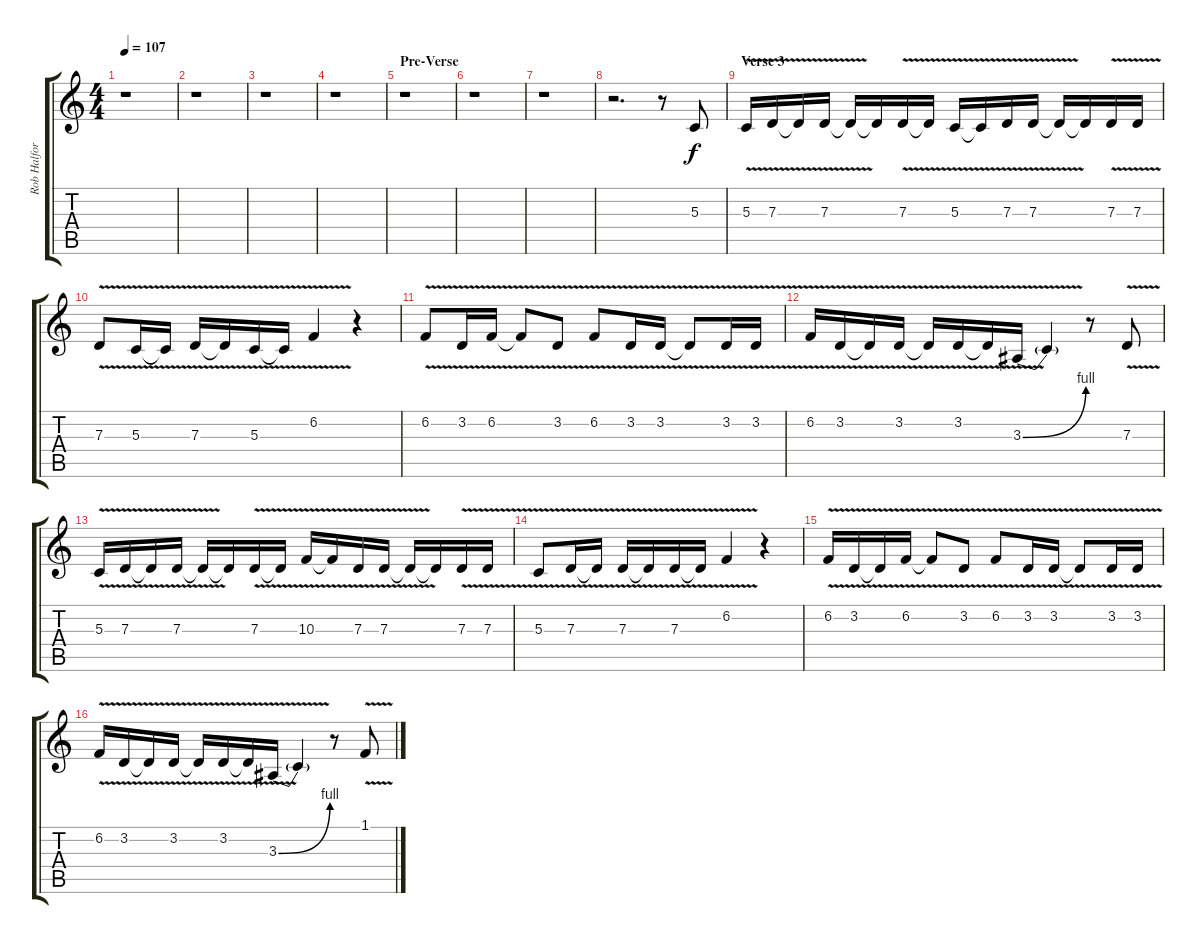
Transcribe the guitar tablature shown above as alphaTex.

\track ("Rob Halford" "Rob Halfor") {instrument lead1square}
\staff {score tabs}
\tuning (E4 B3 G3 D3 A2 D2) {hide}
\ts (4 4)
\tempo 107
\clef g2
\ks c
r.1{dy f} |
r.1 |
r.1 |
r.1 |
\section ("" "Pre-Verse")
r.1 |
r.1 |
r.1 |
r.2{d} r.8 5.3.8 |
\section ("" "Verse 3")
5.3{v}.16 7.3{v}.16 7.3{t}.16 7.3{v}.16 7.3{t}.16 7.3{t}.16 7.3{v}.16 7.3{t}.16 5.3{v}.16 5.3{t}.16 7.3{v}.16 7.3{v}.16 7.3{t}.16 7.3{t}.16 7.3{v}.16 7.3{v}.16 |
7.3{v}.8 5.3{v}.16 5.3{t}.16 7.3{v}.16 7.3{t}.16 5.3{v}.16 5.3{t}.16 6.2{v}.4 r.4 |
6.2{v}.8 3.2{v}.16 6.2{v}.16 6.2{t}.8 3.2{v}.8 6.2{v}.8 3.2{v}.16 3.2{v}.16 3.2{t}.8 3.2{v}.16 3.2{v}.16 |
6.2{v}.16 3.2{v}.16 3.2{t}.16 3.2{v}.16 3.2{t}.16 3.2{v}.16 3.2{t}.16 3.3{be (bend 0 0 60 4) v}.16 3.3{t}.4 r.8 7.3{v}.8 |
5.3{v}.16 7.3{v}.16 7.3{t}.16 7.3{v}.16 7.3{t}.16 7.3{t}.16 7.3{v}.16 7.3{t}.16 10.3{v}.16 10.3{t}.16 7.3{v}.16 7.3{v}.16 7.3{t}.16 7.3{t}.16 7.3{v}.16 7.3{v}.16 |
5.3{v}.8 7.3{v}.16 7.3{t}.16 7.3{v}.16 7.3{t}.16 7.3{v}.16 7.3{t}.16 6.2{v}.4 r.4 |
6.2{v}.16 3.2{v}.16 3.2{t}.16 6.2{v}.16 6.2{t}.8 3.2{v}.8 6.2{v}.8 3.2{v}.16 3.2{v}.16 3.2{t}.8 3.2{v}.16 3.2{v}.16 |
6.2{v}.16 3.2{v}.16 3.2{t}.16 3.2{v}.16 3.2{t}.16 3.2{v}.16 3.2{t}.16 3.3{be (bend 0 0 60 4) v}.16 3.3{t}.4 r.8 1.1{v}.8
